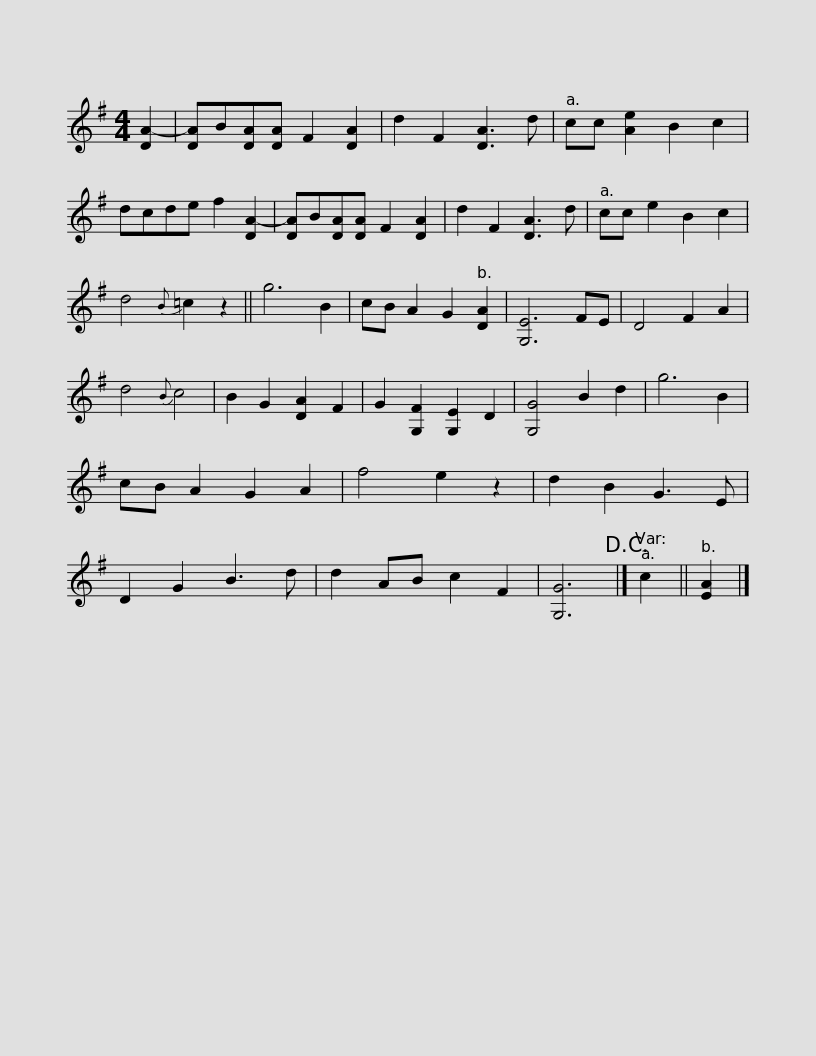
X:1
L:1/8
M:4/4
I:linebreak $
K:G
V:1 treble
V:1
 [DA-]2 | [DA]B[DA][DA] F2 [DA]2 | d2 F2 [DA]3 d | cc [Ae]2 B2 c2 | dcde f2 [DA-]2 | %5
 [DA]B[DA][DA] F2 [DA]2 | d2 F2 [DA]3 d | cc e2 B2 c2 |$ d4{B} =c2 z2 ||[K:G] g6 B2 | %10
 cB A2 G2 [DA]2 | [G,E]6 FE | D4 F2 A2 | d4{B} c4 | B2 G2 [DA]2 F2 | %15
 G2 [G,F]2 [G,E]2 D2 | [G,G]4 B2 d2 | g6 B2 |$ cB A2 G2 A2 | f4 e2 z2 | %20
 d2 B2 G3 E | D2 G2 B3 d | d2 AB c2 F2 | [G,G]6!D.C.! |] c2 || %25
 [EA]2 |] %26
